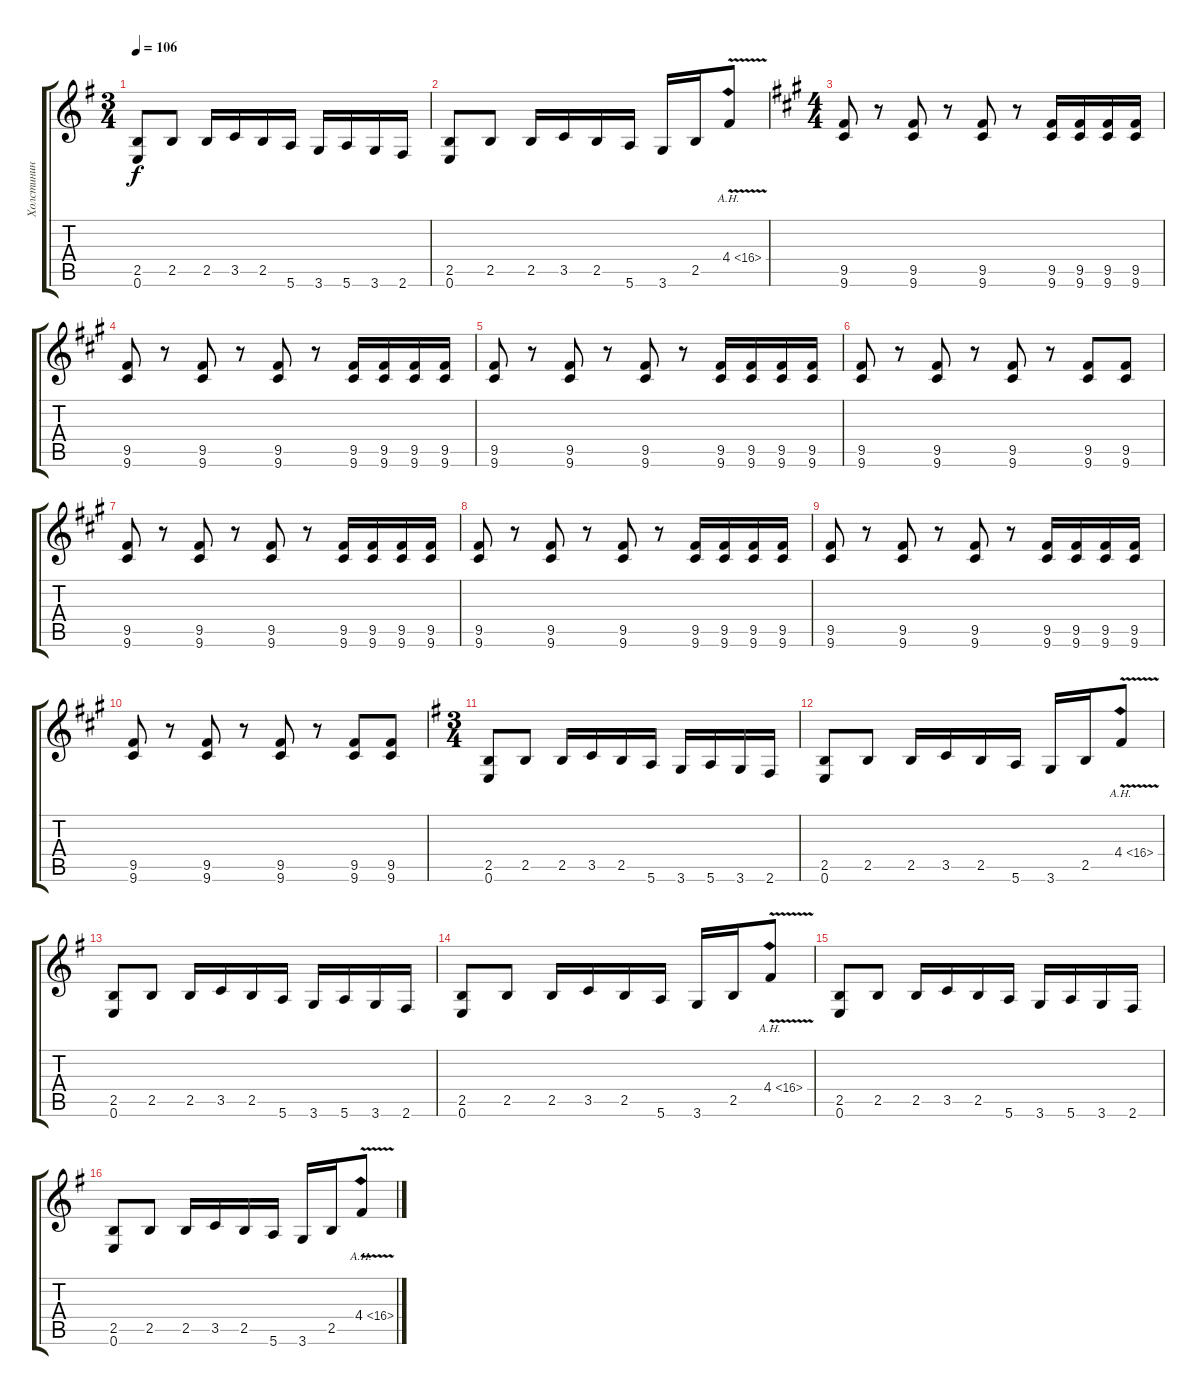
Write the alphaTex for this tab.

\track ("Холстинин" "Холстинин") {instrument overdrivenguitar}
\staff {score tabs}
\tuning (E4 B3 G3 D3 A2 E2) {hide}
\ts (3 4)
\tempo 106
\clef g2
\ks g
(2.5 0.6).8{dy f} 2.5.8 2.5.16 3.5.16 2.5.16 5.6.16 3.6.16 5.6.16 3.6.16 2.6.16 |
(2.5 0.6).8 2.5.8 2.5.16 3.5.16 2.5.16 5.6.16 3.6.16 2.5.16 4.4{ah 12 v}.8 |
\ts (4 4)
\ks a
(9.5 9.6).8 r.8 (9.5 9.6).8 r.8 (9.5 9.6).8 r.8 (9.5 9.6).16 (9.5 9.6).16 (9.5 9.6).16 (9.5 9.6).16 |
(9.5 9.6).8 r.8 (9.5 9.6).8 r.8 (9.5 9.6).8 r.8 (9.5 9.6).16 (9.5 9.6).16 (9.5 9.6).16 (9.5 9.6).16 |
(9.5 9.6).8 r.8 (9.5 9.6).8 r.8 (9.5 9.6).8 r.8 (9.5 9.6).16 (9.5 9.6).16 (9.5 9.6).16 (9.5 9.6).16 |
(9.5 9.6).8 r.8 (9.5 9.6).8 r.8 (9.5 9.6).8 r.8 (9.5 9.6).8 (9.5 9.6).8 |
(9.5 9.6).8 r.8 (9.5 9.6).8 r.8 (9.5 9.6).8 r.8 (9.5 9.6).16 (9.5 9.6).16 (9.5 9.6).16 (9.5 9.6).16 |
(9.5 9.6).8 r.8 (9.5 9.6).8 r.8 (9.5 9.6).8 r.8 (9.5 9.6).16 (9.5 9.6).16 (9.5 9.6).16 (9.5 9.6).16 |
(9.5 9.6).8 r.8 (9.5 9.6).8 r.8 (9.5 9.6).8 r.8 (9.5 9.6).16 (9.5 9.6).16 (9.5 9.6).16 (9.5 9.6).16 |
(9.5 9.6).8 r.8 (9.5 9.6).8 r.8 (9.5 9.6).8 r.8 (9.5 9.6).8 (9.5 9.6).8 |
\ts (3 4)
\ks g
(2.5 0.6).8 2.5.8 2.5.16 3.5.16 2.5.16 5.6.16 3.6.16 5.6.16 3.6.16 2.6.16 |
(2.5 0.6).8 2.5.8 2.5.16 3.5.16 2.5.16 5.6.16 3.6.16 2.5.16 4.4{ah 12 v}.8 |
(2.5 0.6).8 2.5.8 2.5.16 3.5.16 2.5.16 5.6.16 3.6.16 5.6.16 3.6.16 2.6.16 |
(2.5 0.6).8 2.5.8 2.5.16 3.5.16 2.5.16 5.6.16 3.6.16 2.5.16 4.4{ah 12 v}.8 |
(2.5 0.6).8 2.5.8 2.5.16 3.5.16 2.5.16 5.6.16 3.6.16 5.6.16 3.6.16 2.6.16 |
(2.5 0.6).8 2.5.8 2.5.16 3.5.16 2.5.16 5.6.16 3.6.16 2.5.16 4.4{ah 12 v}.8
